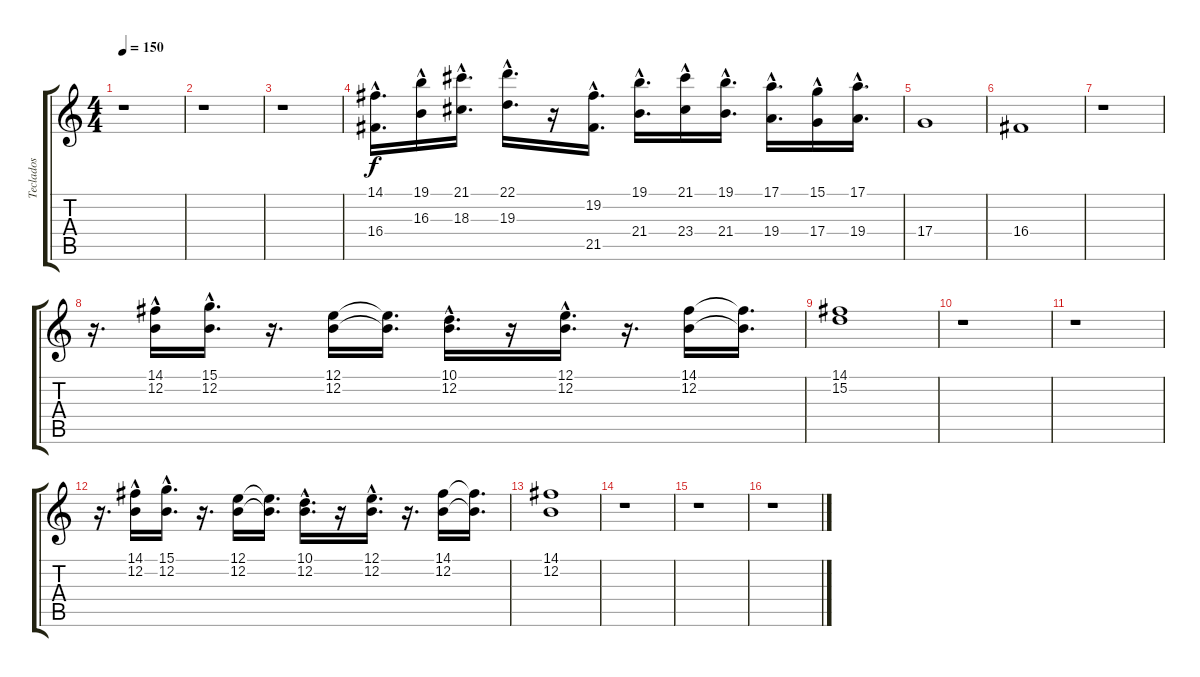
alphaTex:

\track ("Teclados" "Teclados") {instrument brasssection}
\staff {score tabs}
\tuning (E4 B3 G3 D3 A2 E2) {hide}
\ts (4 4)
\tempo 150
\clef g2
\ks c
r.1{dy f} |
r.1 |
r.1 |
(14.1{hac} 16.4{hac}).16{d} (19.1{hac} 16.3{hac}).16 (21.1{hac} 18.3{hac}).16{d} (22.1{hac} 19.3{hac}).16{d} r.16 (19.2{hac} 21.5{hac}).16{d} (19.1{hac} 21.4{hac}).16{d} (21.1{hac} 23.4{hac}).16 (19.1{hac} 21.4{hac}).16{d} (17.1{hac} 19.4{hac}).16{d} (15.1{hac} 17.4{hac}).16 (17.1{hac} 19.4{hac}).16{d} |
17.4.1 |
16.4.1 |
r.1 |
r.16{d} (14.1{hac} 12.2{hac}).16 (15.1{hac} 12.2{hac}).16{d} r.16{d} (12.1 12.2).16 (12.1{t} 12.2{t}).16{d} (10.1{hac} 12.2{hac}).16{d} r.16 (12.1{hac} 12.2{hac}).16{d} r.16{d} (14.1 12.2).16 (14.1{t} 12.2{t}).16{d} |
(14.1 15.2).1 |
r.1 |
r.1 |
r.16{d} (14.1{hac} 12.2{hac}).16 (15.1{hac} 12.2{hac}).16{d} r.16{d} (12.1 12.2).16 (12.1{t} 12.2{t}).16{d} (10.1{hac} 12.2{hac}).16{d} r.16 (12.1{hac} 12.2{hac}).16{d} r.16{d} (14.1 12.2).16 (14.1{t} 12.2{t}).16{d} |
(14.1 12.2).1 |
r.1 |
r.1 |
r.1
